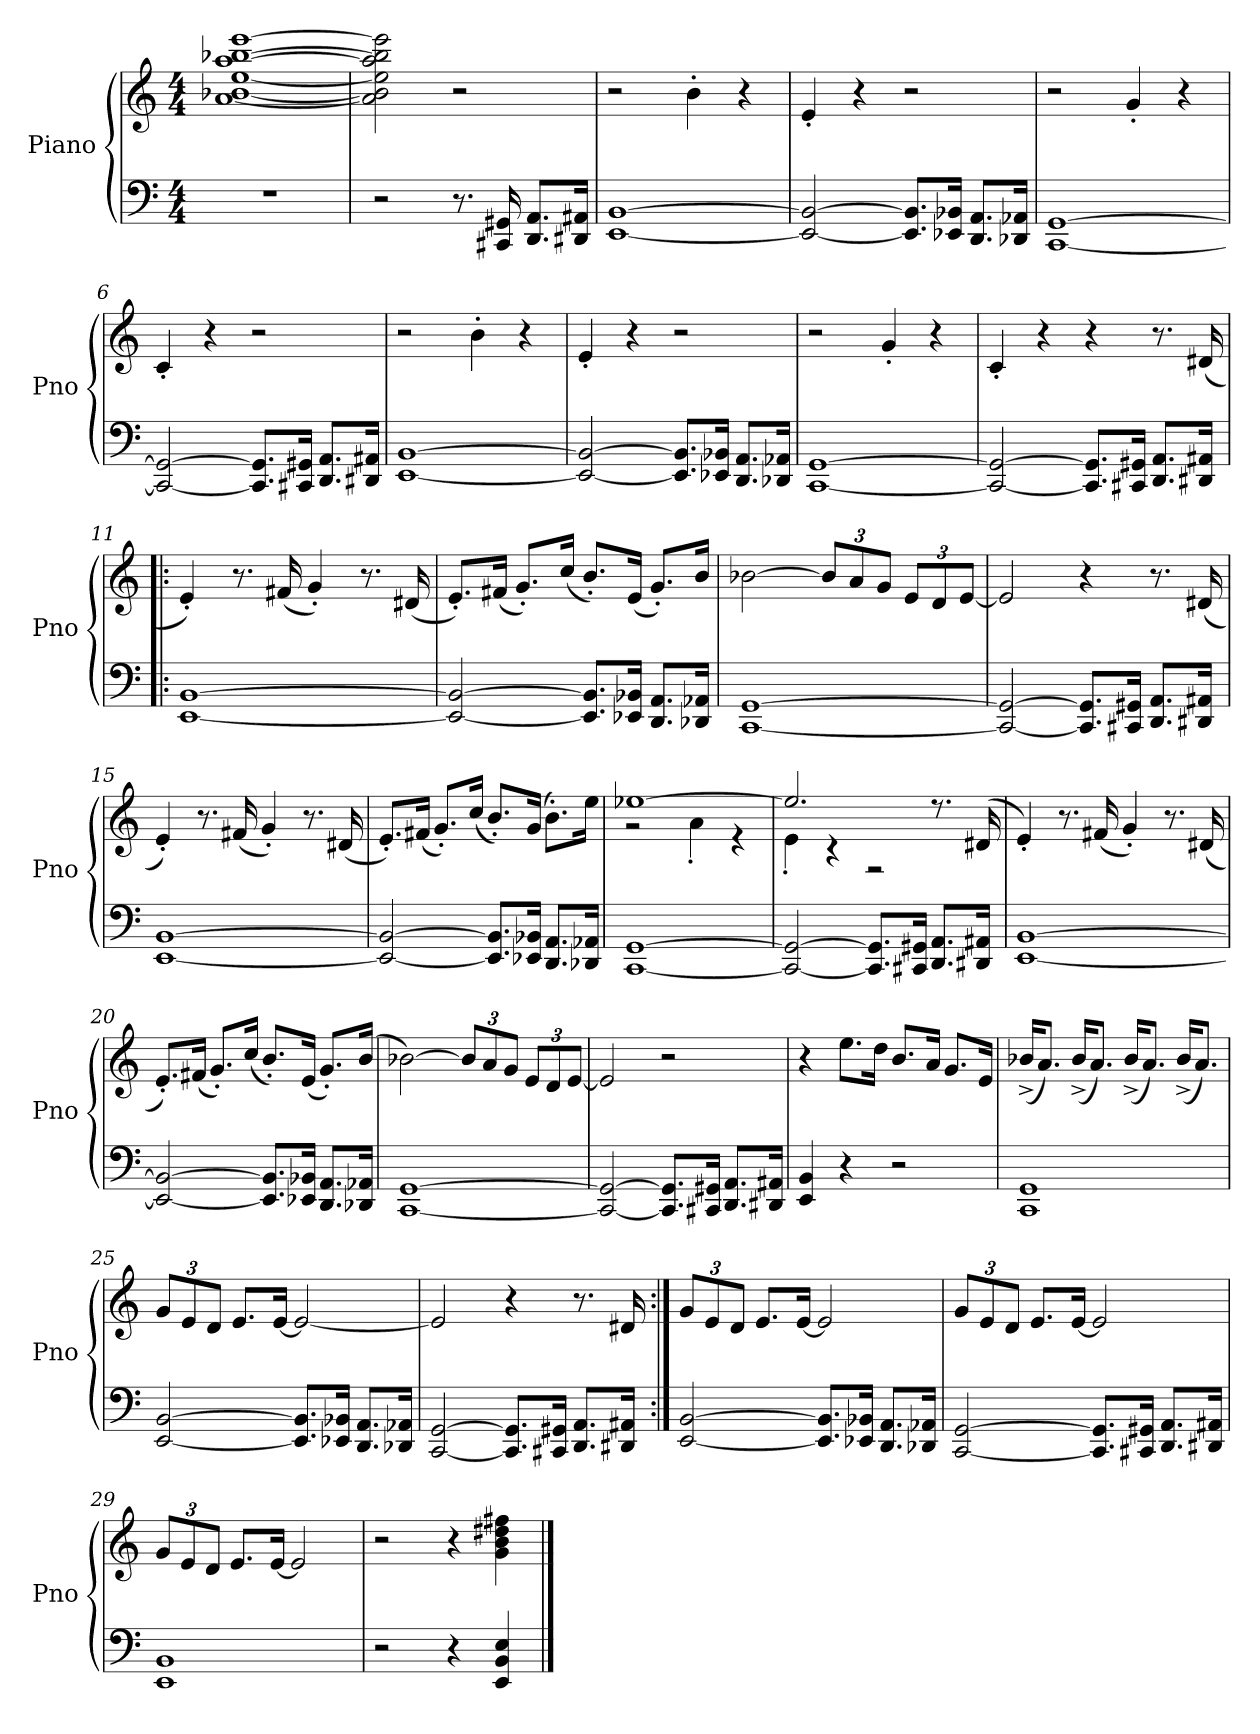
**kern	**kern
*part1	*part1
*staff2	*staff1
*I"Piano	*
*I'Pno	*
*clefF4	*clefG2
*k[]	*k[]
*M4/4	*M4/4
=1	=1
1r	[1a [1b-X [1ee [1aa [1bb-X [1eee
=2	=2
2r	2a\] 2b-\] 2ee\] 2aa\] 2bb-\] 2eee\]
8.r	2r
16CC#X/ 16GG#X/	.
8.DD/ 8.AA/L	.
16DD#X/ 16AA#X/Jk	.
=3	=3
[1EE [1BB	2r
.	4b'\
.	4r
=4	=4
2EE/_ 2BB/_	4e'/
.	4r
8.EE/] 8.BB/]L	2r
16EE-X/ 16BB-X/Jk	.
8.DD/ 8.AA/L	.
16DD-X/ 16AA-X/Jk	.
=5	=5
[1CC [1GG	2r
.	4g'/
.	4r
!!LO:LB:g=z
=6	=6
2CC/_ 2GG/_	4c'/
.	4r
8.CC/] 8.GG/]L	2r
16CC#X/ 16GG#X/Jk	.
8.DD/ 8.AA/L	.
16DD#X/ 16AA#X/Jk	.
=7	=7
[1EE [1BB	2r
.	4b'\
.	4r
=8	=8
2EE/_ 2BB/_	4e'/
.	4r
8.EE/] 8.BB/]L	2r
16EE-X/ 16BB-X/Jk	.
8.DD/ 8.AA/L	.
16DD-X/ 16AA-X/Jk	.
=9	=9
[1CC [1GG	2r
.	4g'/
.	4r
!!LO:LB:g=z
=10	=10
2CC/_ 2GG/_	4c'/
.	4r
8.CC/] 8.GG/]L	4r
16CC#X/ 16GG#X/Jk	.
8.DD/ 8.AA/L	8.r
16DD#X/ 16AA#X/Jk	(<16d#X/
=11!|:	=11!|:
[1EE [1BB	4e'/)
.	8.r
.	(<16f#X/
.	4g'/)
.	8.r
.	(<16d#X/
=12	=12
2EE/_ 2BB/_	8.e'/L)
.	(<16f#X/Jk
.	8.g'/L)
.	(<16cc/Jk
8.EE/] 8.BB/]L	8.b'/L)
16EE-X/ 16BB-X/Jk	(<16e/Jk
8.DD/ 8.AA/L	8.g'/L)
16DD-X/ 16AA-X/Jk	16b/Jk
!!LO:LB:g=z
=13	=13
[1CC [1GG	[2b-X\
*	*Xbrackettup
.	12b-/L]
.	12a/
.	12g/J
.	12e/L
.	12d/
.	[12e/J
=14	=14
2CC/_ 2GG/_	2e/]
8.CC/] 8.GG/]L	4r
16CC#X/ 16GG#X/Jk	.
8.DD/ 8.AA/L	8.r
16DD#X/ 16AA#X/Jk	(<16d#X/
=15	=15
[1EE [1BB	4e'/)
.	8.r
.	(<16f#X/
.	4g'/)
.	8.r
.	(<16d#X/
!!LO:PB:g=z
=16	=16
2EE/_ 2BB/_	8.e'/L)
.	(<16f#X/Jk
.	8.g'/L)
.	(<16cc/Jk
8.EE/] 8.BB/]L	8.b'/L)
16EE-X/ 16BB-X/Jk	(>16g/Jk
8.DD/ 8.AA/L	8.b'\L)
16DD-X/ 16AA-X/Jk	16ee\Jk
=17	=17
*	*^
[1CC [1GG	[1ee-X	2r
.	.	4a'\
.	.	4r
=18	=18	=18
2CC/_ 2GG/_	2.ee-/]	4e'\
.	.	4r
8.CC/] 8.GG/]L	.	2r
16CC#X/ 16GG#X/Jk	.	.
8.DD/ 8.AA/L	8.r	.
16DD#X/ 16AA#X/Jk	(>16d#X/	.
*	*v	*v
!!LO:LB:g=z
=19	=19
[1EE [1BB	4e'/)
.	8.r
.	(<16f#X/
.	4g'/)
.	8.r
.	(<16d#X/
=20	=20
2EE/_ 2BB/_	8.e'/L)
.	(<16f#X/Jk
.	8.g'/L)
.	(<16cc/Jk
8.EE/] 8.BB/]L	8.b'/L)
16EE-X/ 16BB-X/Jk	(<16e/Jk
8.DD/ 8.AA/L	8.g'/L)
16DD-X/ 16AA-X/Jk	(<16b/Jk
=21	=21
[1CC [1GG	[2b-X\)
.	12b-/L]
.	12a/
.	12g/J
.	12e/L
.	12d/
.	[12e/J
!!LO:LB:g=z
=22	=22
2CC/_ 2GG/_	2e/]
8.CC/] 8.GG/]L	2r
16CC#X/ 16GG#X/Jk	.
8.DD/ 8.AA/L	.
16DD#X/ 16AA#X/Jk	.
=23	=23
4EE/ 4BB/	4r
4r	8.ee\L
.	16dd\Jk
2r	8.b/L
.	16a/Jk
.	8.g/L
.	16e/Jk
=24	=24
1CC 1GG	(<16b-X^/KL
.	8.a/J)
.	(<16b-^/KL
.	8.a/J)
.	(<16b-^/KL
.	8.a/J)
.	(<16b-^/KL
.	8.a/J)
!!LO:LB:g=z
=25	=25
[2EE/ [2BB/	12g/L
.	12e/
.	12d/J
.	8.e/L
.	[16e/Jk
8.EE/] 8.BB/]L	2e/_
16EE-X/ 16BB-X/Jk	.
8.DD/ 8.AA/L	.
16DD-X/ 16AA-X/Jk	.
=26	=26
[2CC/ [2GG/	2e/]
8.CC/] 8.GG/]L	4r
16CC#X/ 16GG#X/Jk	.
8.DD/ 8.AA/L	8.r
16DD#X/ 16AA#X/Jk	16d#X/
=27:|!	=27:|!
[2EE/ [2BB/	12g/L
.	12e/
.	12d/J
.	8.e/L
.	[16e/Jk
8.EE/] 8.BB/]L	2e/]
16EE-X/ 16BB-X/Jk	.
8.DD/ 8.AA/L	.
16DD-X/ 16AA-X/Jk	.
!!LO:LB:g=z
=28	=28
[2CC/ [2GG/	12g/L
.	12e/
.	12d/J
.	8.e/L
.	[16e/Jk
8.CC/] 8.GG/]L	2e/]
16CC#X/ 16GG#X/Jk	.
8.DD/ 8.AA/L	.
16DD#X/ 16AA#X/Jk	.
=29	=29
1EE 1BB	12g/L
.	12e/
.	12d/J
.	8.e/L
.	[16e/Jk
.	2e/]
=30	=30
2r	2r
4r	4r
4EE/ 4BB/ 4E/	4g\ 4b\ 4dd#X\ 4ff#X\
==	==
*-	*-
